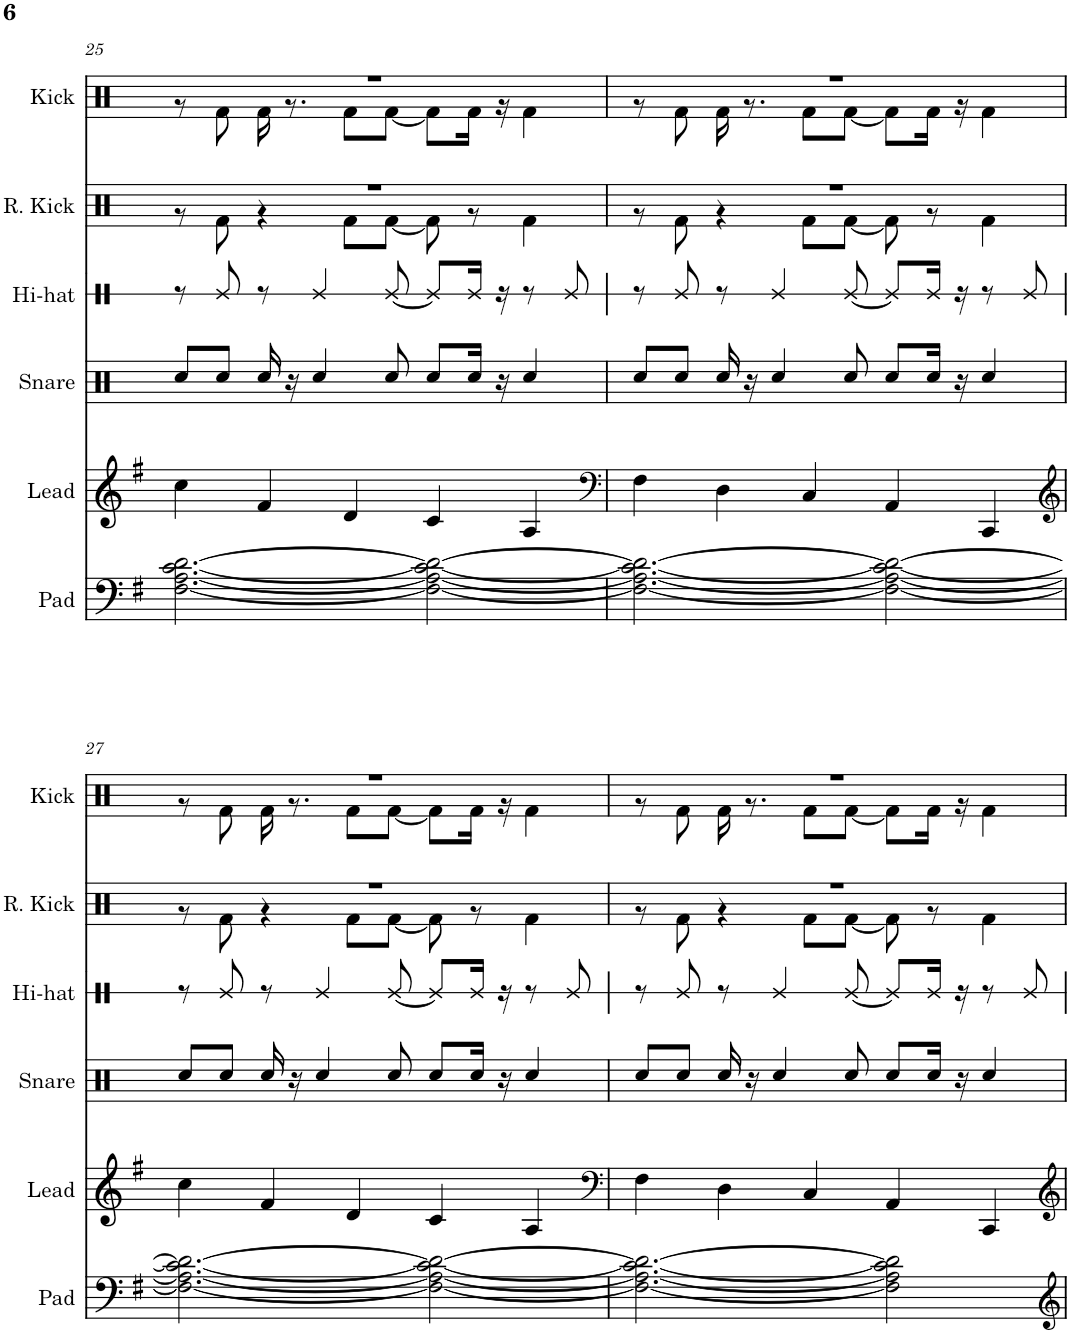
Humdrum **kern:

**kern	**kern	**kern	**kern	**kern	**kern
*part6	*part5	*part4	*part3	*part2	*part1
*staff6	*staff5	*staff4	*staff3	*staff2	*staff1
*I"Pad	*I"Lead	*I"Snare	*I"Hi-hat	*I"Reverb Kick	*I"Kick
*I'Pad	*I'Lead	*I'Snare	*I'Hi-hat	*I'R. Kick	*I'Kick
!!LO:PB:g=z
*clefF4	*clefG2	*clefX	*clefX	*clefX	*clefX
*k[f#]	*k[f#]	*k[f#]	*k[f#]	*k[f#]	*k[f#]
*M5/4	*M5/4	*M5/4	*M5/4	*M5/4	*M5/4
=25	=25	=25	=25	=25	=25
*	*	*	*	*^	*^
[2.F#\ [2.A\ [2.c\ [2.d\	4cc\	8Rcc/L	8r	4%5r	8r	4%5r	8r
.	.	8Rcc/J	8Re/	.	8Rf\	.	8Rf\
.	4f#/	16Rcc/	8r	.	4r	.	16Rf\
.	.	16r	.	.	.	.	8.r
.	.	4Rcc/	4Re/	.	.	.	.
.	4d/	.	.	.	8Rf\L	.	8Rf\L
.	.	8Rcc/	[8Re/	.	[8Rf\J	.	[8Rf\J
2F#\_ 2A\_ 2c\_ 2d\_	4c/	8Rcc/L	8Re/L]	.	8Rf\]	.	8Rf\L]
.	.	16Rcc/Jk	16Re/Jk	.	8r	.	16Rf\Jk
.	.	16r	16r	.	.	.	16r
.	4A/	4Rcc/	8r	.	4Rf\	.	4Rf\
.	.	.	8Re/	.	.	.	.
=26	=26	=26	=26	=26	=26	=26	=26
*	*clefF4	*	*	*	*	*	*
2.F#\_ 2.A\_ 2.c\_ 2.d\_	4F#\	8Rcc/L	8r	4%5r	8r	4%5r	8r
.	.	8Rcc/J	8Re/	.	8Rf\	.	8Rf\
.	4D\	16Rcc/	8r	.	4r	.	16Rf\
.	.	16r	.	.	.	.	8.r
.	.	4Rcc/	4Re/	.	.	.	.
.	4C/	.	.	.	8Rf\L	.	8Rf\L
.	.	8Rcc/	[8Re/	.	[8Rf\J	.	[8Rf\J
2F#\_ 2A\_ 2c\_ 2d\_	4AA/	8Rcc/L	8Re/L]	.	8Rf\]	.	8Rf\L]
.	.	16Rcc/Jk	16Re/Jk	.	8r	.	16Rf\Jk
.	.	16r	16r	.	.	.	16r
.	4CC/	4Rcc/	8r	.	4Rf\	.	4Rf\
.	.	.	8Re/	.	.	.	.
!!LO:LB:g=z	!!
=27	=27	=27	=27	=27	=27	=27	=27
*	*clefG2	*	*	*	*	*	*
2.F#\_ 2.A\_ 2.c\_ 2.d\_	4cc\	8Rcc/L	8r	4%5r	8r	4%5r	8r
.	.	8Rcc/J	8Re/	.	8Rf\	.	8Rf\
.	4f#/	16Rcc/	8r	.	4r	.	16Rf\
.	.	16r	.	.	.	.	8.r
.	.	4Rcc/	4Re/	.	.	.	.
.	4d/	.	.	.	8Rf\L	.	8Rf\L
.	.	8Rcc/	[8Re/	.	[8Rf\J	.	[8Rf\J
2F#\_ 2A\_ 2c\_ 2d\_	4c/	8Rcc/L	8Re/L]	.	8Rf\]	.	8Rf\L]
.	.	16Rcc/Jk	16Re/Jk	.	8r	.	16Rf\Jk
.	.	16r	16r	.	.	.	16r
.	4A/	4Rcc/	8r	.	4Rf\	.	4Rf\
.	.	.	8Re/	.	.	.	.
=28	=28	=28	=28	=28	=28	=28	=28
*	*clefF4	*	*	*	*	*	*
2.F#\_ 2.A\_ 2.c\_ 2.d\_	4F#\	8Rcc/L	8r	4%5r	8r	4%5r	8r
.	.	8Rcc/J	8Re/	.	8Rf\	.	8Rf\
.	4D\	16Rcc/	8r	.	4r	.	16Rf\
.	.	16r	.	.	.	.	8.r
.	.	4Rcc/	4Re/	.	.	.	.
.	4C/	.	.	.	8Rf\L	.	8Rf\L
.	.	8Rcc/	[8Re/	.	[8Rf\J	.	[8Rf\J
2F#\] 2A\] 2c\] 2d\]	4AA/	8Rcc/L	8Re/L]	.	8Rf\]	.	8Rf\L]
.	.	16Rcc/Jk	16Re/Jk	.	8r	.	16Rf\Jk
.	.	16r	16r	.	.	.	16r
.	4CC/	4Rcc/	8r	.	4Rf\	.	4Rf\
.	.	.	8Re/	.	.	.	.
*	*	*	*	*v	*v	*	*
*	*	*	*	*	*v	*v
=	=	=	=	=	=
*-	*-	*-	*-	*-	*-
